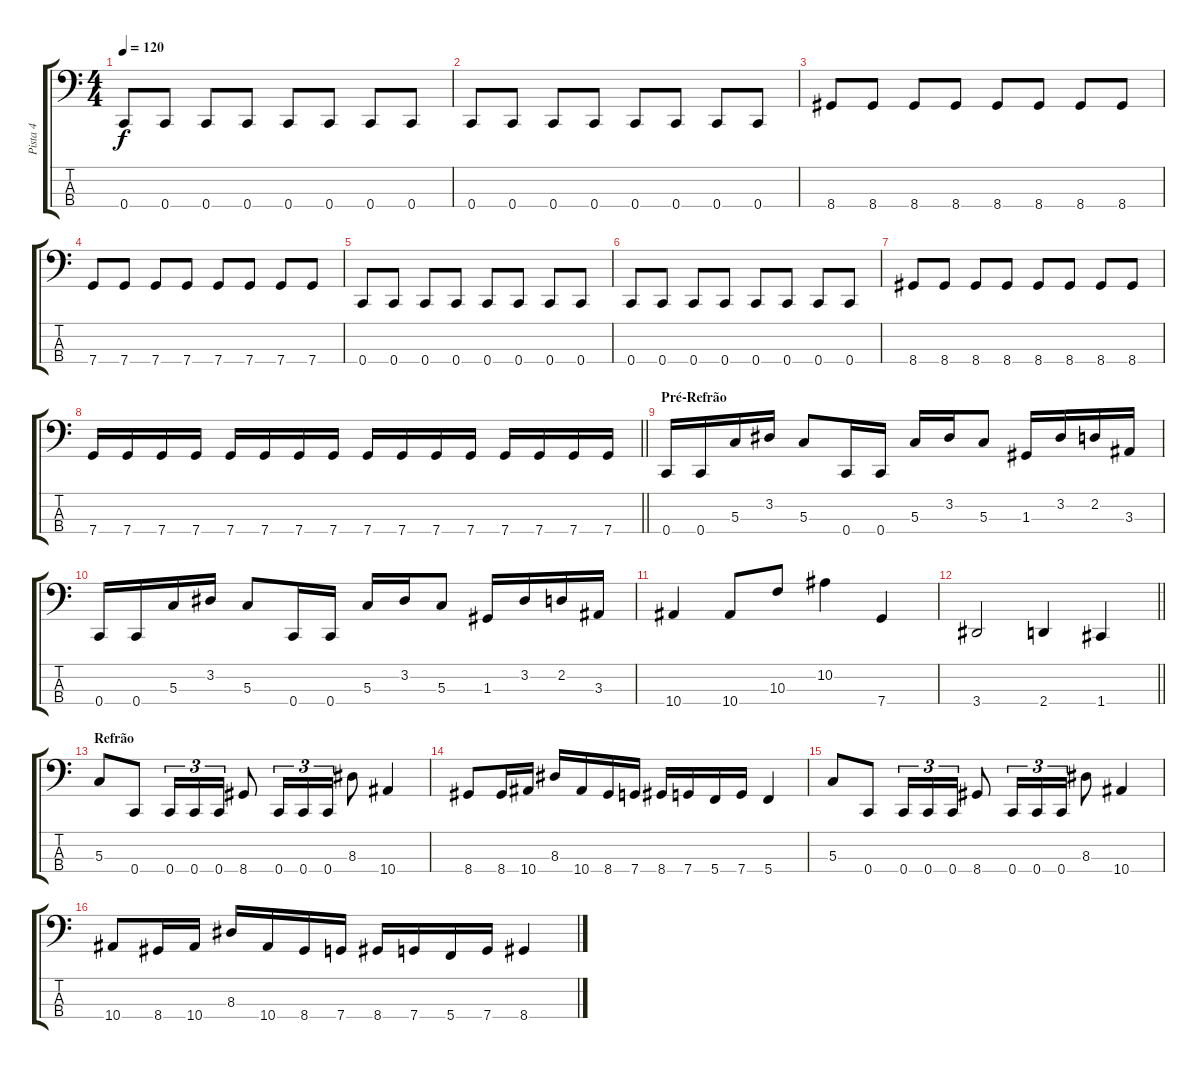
\track ("Pista 4" "Pista 4") {instrument electricbasspick}
\staff {score tabs}
\tuning (F2 C2 G1 C1) {hide}
\ts (4 4)
\tempo 120
\clef f4
\ks c
0.4.8{dy f} 0.4.8 0.4.8 0.4.8 0.4.8 0.4.8 0.4.8 0.4.8 |
0.4.8 0.4.8 0.4.8 0.4.8 0.4.8 0.4.8 0.4.8 0.4.8 |
8.4.8 8.4.8 8.4.8 8.4.8 8.4.8 8.4.8 8.4.8 8.4.8 |
7.4.8 7.4.8 7.4.8 7.4.8 7.4.8 7.4.8 7.4.8 7.4.8 |
0.4.8 0.4.8 0.4.8 0.4.8 0.4.8 0.4.8 0.4.8 0.4.8 |
0.4.8 0.4.8 0.4.8 0.4.8 0.4.8 0.4.8 0.4.8 0.4.8 |
8.4.8 8.4.8 8.4.8 8.4.8 8.4.8 8.4.8 8.4.8 8.4.8 |
\barLineRight lightlight
7.4.16 7.4.16 7.4.16 7.4.16 7.4.16 7.4.16 7.4.16 7.4.16 7.4.16 7.4.16 7.4.16 7.4.16 7.4.16 7.4.16 7.4.16 7.4.16 |
\section ("" "Pré-Refrão")
0.4.16 0.4.16 5.3.16 3.2.16 5.3.8 0.4.16 0.4.16 5.3.16 3.2.16 5.3.8 1.3.16 3.2.16 2.2.16 3.3.16 |
0.4.16 0.4.16 5.3.16 3.2.16 5.3.8 0.4.16 0.4.16 5.3.16 3.2.16 5.3.8 1.3.16 3.2.16 2.2.16 3.3.16 |
10.4.4 10.4.8 10.3.8 10.2.4 7.4.4 |
\barLineRight lightlight
3.4.2 2.4.4 1.4.4 |
\section ("" "Refrão")
5.3.8 0.4.8 0.4.16{tu (3 2)} 0.4.16{tu (3 2)} 0.4.16{tu (3 2)} 8.4.8 0.4.16{tu (3 2)} 0.4.16{tu (3 2)} 0.4.16{tu (3 2)} 8.3.8 10.4.4 |
8.4.8 8.4.16 10.4.16 8.3.16 10.4.16 8.4.16 7.4.16 8.4.16 7.4.16 5.4.16 7.4.16 5.4.4 |
5.3.8 0.4.8 0.4.16{tu (3 2)} 0.4.16{tu (3 2)} 0.4.16{tu (3 2)} 8.4.8 0.4.16{tu (3 2)} 0.4.16{tu (3 2)} 0.4.16{tu (3 2)} 8.3.8 10.4.4 |
10.4.8 8.4.16 10.4.16 8.3.16 10.4.16 8.4.16 7.4.16 8.4.16 7.4.16 5.4.16 7.4.16 8.4.4
